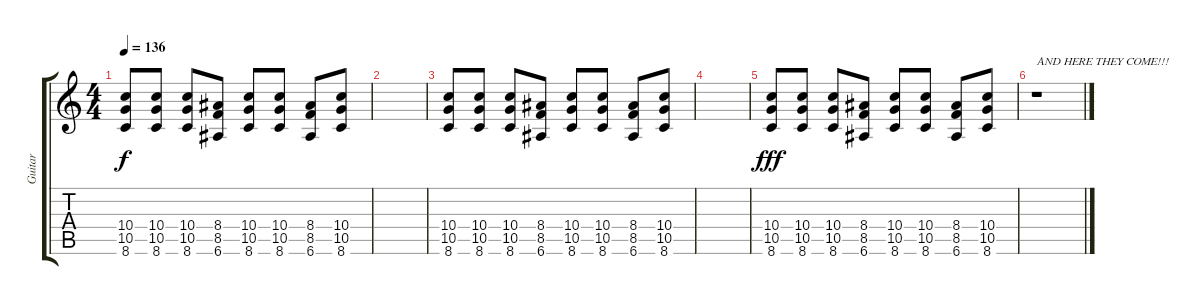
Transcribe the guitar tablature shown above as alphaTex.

\track ("Guitar" "Guitar") {instrument distortionguitar}
\staff {score tabs}
\tuning (E4 B3 G3 D3 A2 E2) {hide}
\ts (4 4)
\tempo 136
\clef g2
\ks c
(10.4 10.5 8.6).8{dy f} (10.4 10.5 8.6).8 (10.4 10.5 8.6).8 (8.4 8.5 6.6).8 (10.4 10.5 8.6).8 (10.4 10.5 8.6).8 (8.4 8.5 6.6).8 (10.4 10.5 8.6).8 |
|
(10.4 10.5 8.6).8 (10.4 10.5 8.6).8 (10.4 10.5 8.6).8 (8.4 8.5 6.6).8 (10.4 10.5 8.6).8 (10.4 10.5 8.6).8 (8.4 8.5 6.6).8 (10.4 10.5 8.6).8 |
|
(10.4 10.5 8.6).8{dy fff} (10.4 10.5 8.6).8 (10.4 10.5 8.6).8 (8.4 8.5 6.6).8 (10.4 10.5 8.6).8 (10.4 10.5 8.6).8 (8.4 8.5 6.6).8 (10.4 10.5 8.6).8 |
r.1{txt "AND HERE THEY COME!!!"}
